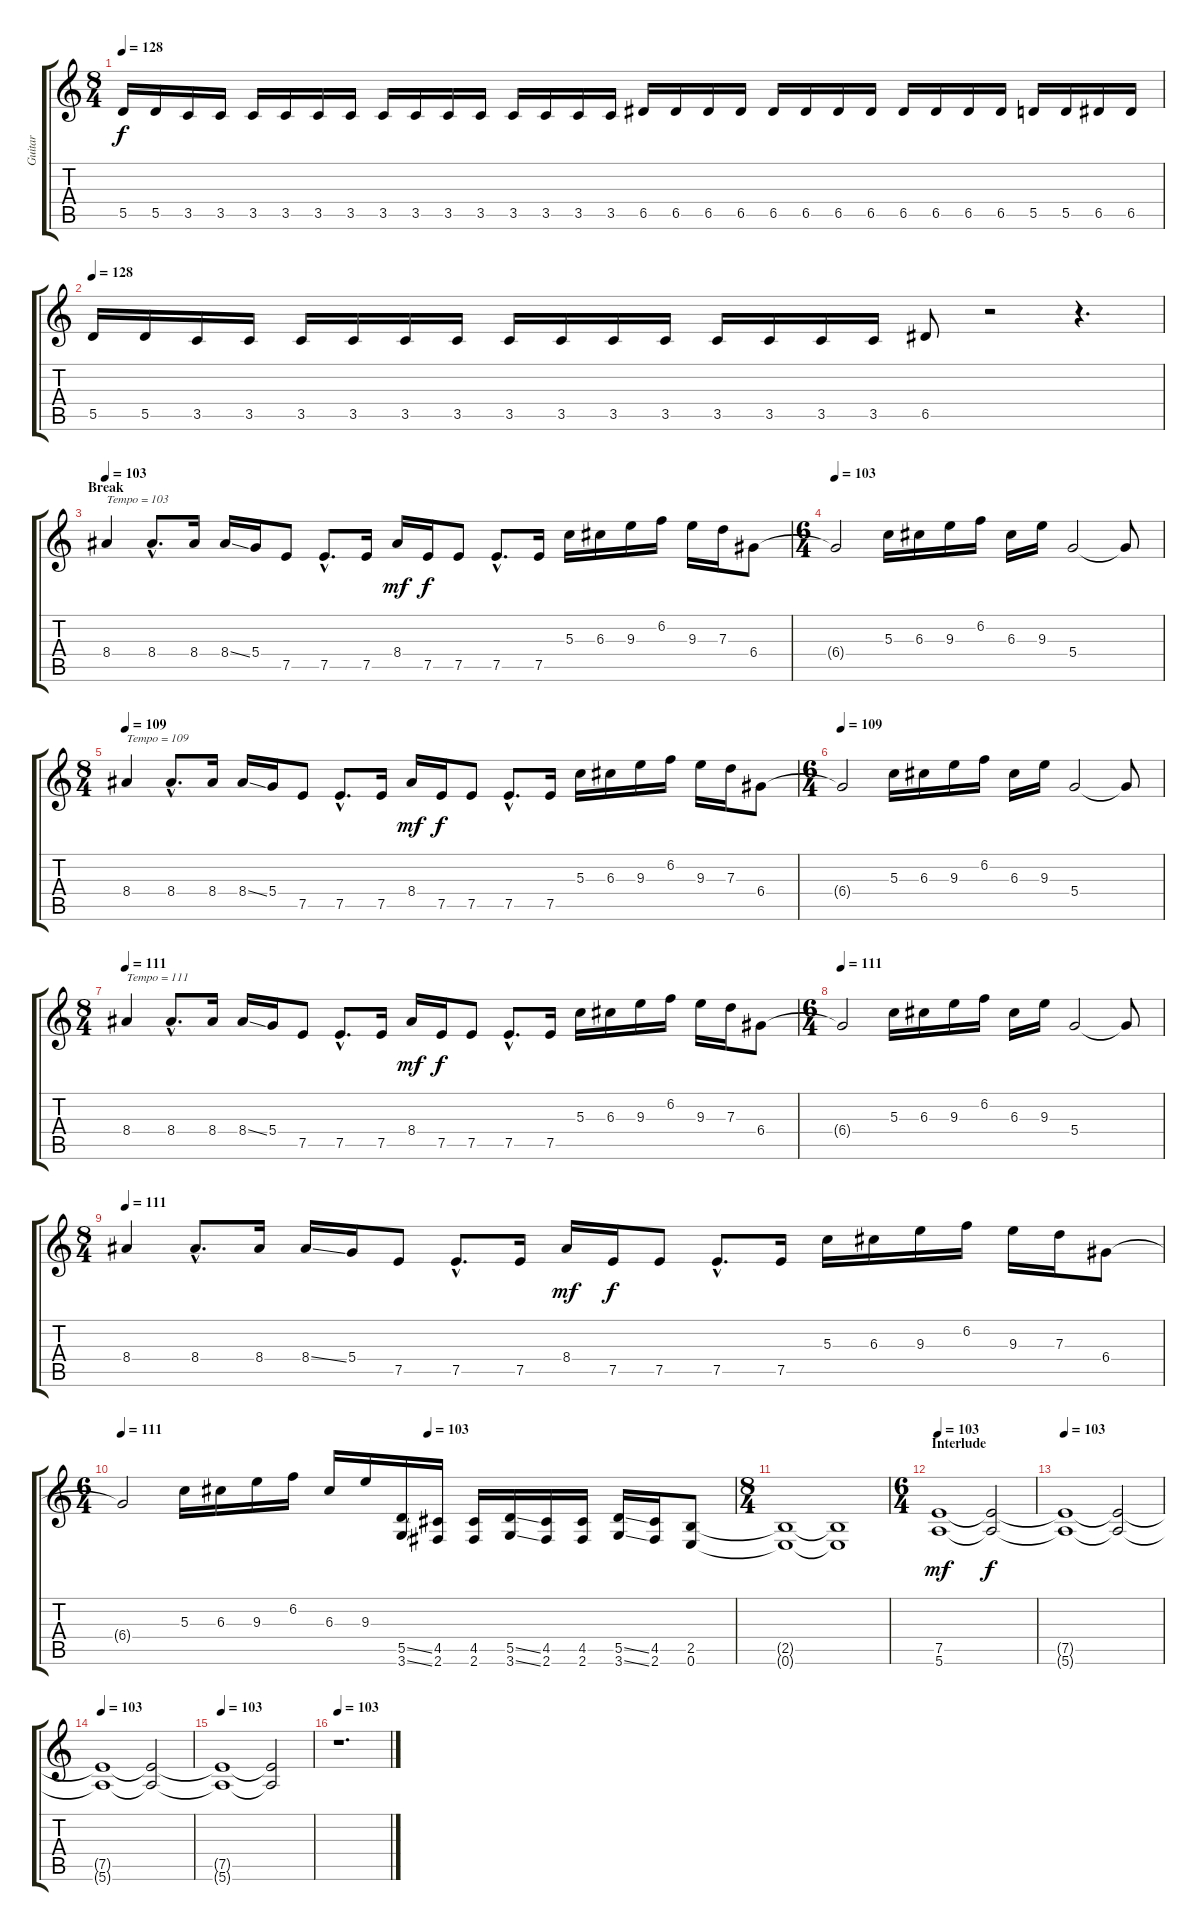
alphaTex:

\track ("Guitar" "Guitar") {instrument distortionguitar}
\staff {score tabs}
\tuning (E4 B3 G3 D3 A2 E2) {hide}
\ts (8 4)
\tempo 128
\clef g2
\ks c
5.5.16{dy f} 5.5.16 3.5.16 3.5.16 3.5.16 3.5.16 3.5.16 3.5.16 3.5.16 3.5.16 3.5.16 3.5.16 3.5.16 3.5.16 3.5.16 3.5.16 6.5.16 6.5.16 6.5.16 6.5.16 6.5.16 6.5.16 6.5.16 6.5.16 6.5.16 6.5.16 6.5.16 6.5.16 5.5.16 5.5.16 6.5.16 6.5.16 |
\tempo 128
5.5.16 5.5.16 3.5.16 3.5.16 3.5.16 3.5.16 3.5.16 3.5.16 3.5.16 3.5.16 3.5.16 3.5.16 3.5.16 3.5.16 3.5.16 3.5.16 6.5.8 r.2 r.4{d} |
\section ("" "Break")
\tempo 103
8.4.4{txt "Tempo = 103"} 8.4{hac}.8{d} 8.4.16 8.4{ss}.16 5.4.16 7.5.8 7.5{hac}.8{d} 7.5.16 8.4.16{dy mf} 7.5.16{dy f} 7.5.8 7.5{hac}.8{d} 7.5.16 5.3.16 6.3.16 9.3.16 6.2.16 9.3.16 7.3.16 6.4.8 |
\ts (6 4)
\tempo 103
6.4{t}.2 5.3.16 6.3.16 9.3.16 6.2.16 6.3.16 9.3.16 5.4.2 5.4{t}.8 |
\ts (8 4)
\tempo 109
8.4.4{txt "Tempo = 109"} 8.4{hac}.8{d} 8.4.16 8.4{ss}.16 5.4.16 7.5.8 7.5{hac}.8{d} 7.5.16 8.4.16{dy mf} 7.5.16{dy f} 7.5.8 7.5{hac}.8{d} 7.5.16 5.3.16 6.3.16 9.3.16 6.2.16 9.3.16 7.3.16 6.4.8 |
\ts (6 4)
\tempo 109
6.4{t}.2 5.3.16 6.3.16 9.3.16 6.2.16 6.3.16 9.3.16 5.4.2 5.4{t}.8 |
\ts (8 4)
\tempo 111
8.4.4{txt "Tempo = 111"} 8.4{hac}.8{d} 8.4.16 8.4{ss}.16 5.4.16 7.5.8 7.5{hac}.8{d} 7.5.16 8.4.16{dy mf} 7.5.16{dy f} 7.5.8 7.5{hac}.8{d} 7.5.16 5.3.16 6.3.16 9.3.16 6.2.16 9.3.16 7.3.16 6.4.8 |
\ts (6 4)
\tempo 111
6.4{t}.2 5.3.16 6.3.16 9.3.16 6.2.16 6.3.16 9.3.16 5.4.2 5.4{t}.8 |
\ts (8 4)
\tempo 111
8.4.4 8.4{hac}.8{d} 8.4.16 8.4{ss}.16 5.4.16 7.5.8 7.5{hac}.8{d} 7.5.16 8.4.16{dy mf} 7.5.16{dy f} 7.5.8 7.5{hac}.8{d} 7.5.16 5.3.16 6.3.16 9.3.16 6.2.16 9.3.16 7.3.16 6.4.8 |
\ts (6 4)
\tempo 111
\tempo (103 0.5)
6.4{t}.2 5.3.16 6.3.16 9.3.16 6.2.16 6.3.16 9.3.16 (5.5{ss} 3.6{ss}).16 (4.5 2.6).16 (4.5 2.6).16 (5.5{ss} 3.6{ss}).16 (4.5 2.6).16 (4.5 2.6).16 (5.5{ss} 3.6{ss}).16 (4.5 2.6).16 (2.5 0.6).8 |
\ts (8 4)
(2.5{t} 0.6{t}).1 (2.5{t} 0.6{t}).1 |
\ts (6 4)
\section ("" "Interlude")
\tempo 103
(7.5 5.6).1{dy mf} (7.5{t} 5.6{t}).2{dy f} |
\tempo 103
(7.5{t} 5.6{t}).1 (7.5{t} 5.6{t}).2 |
\tempo 103
(7.5{t} 5.6{t}).1{volume 0} (7.5{t} 5.6{t}).2 |
\tempo 103
(7.5{t} 5.6{t}).1 (7.5{t} 5.6{t}).2 |
\tempo 103
r.1{d volume 16}
